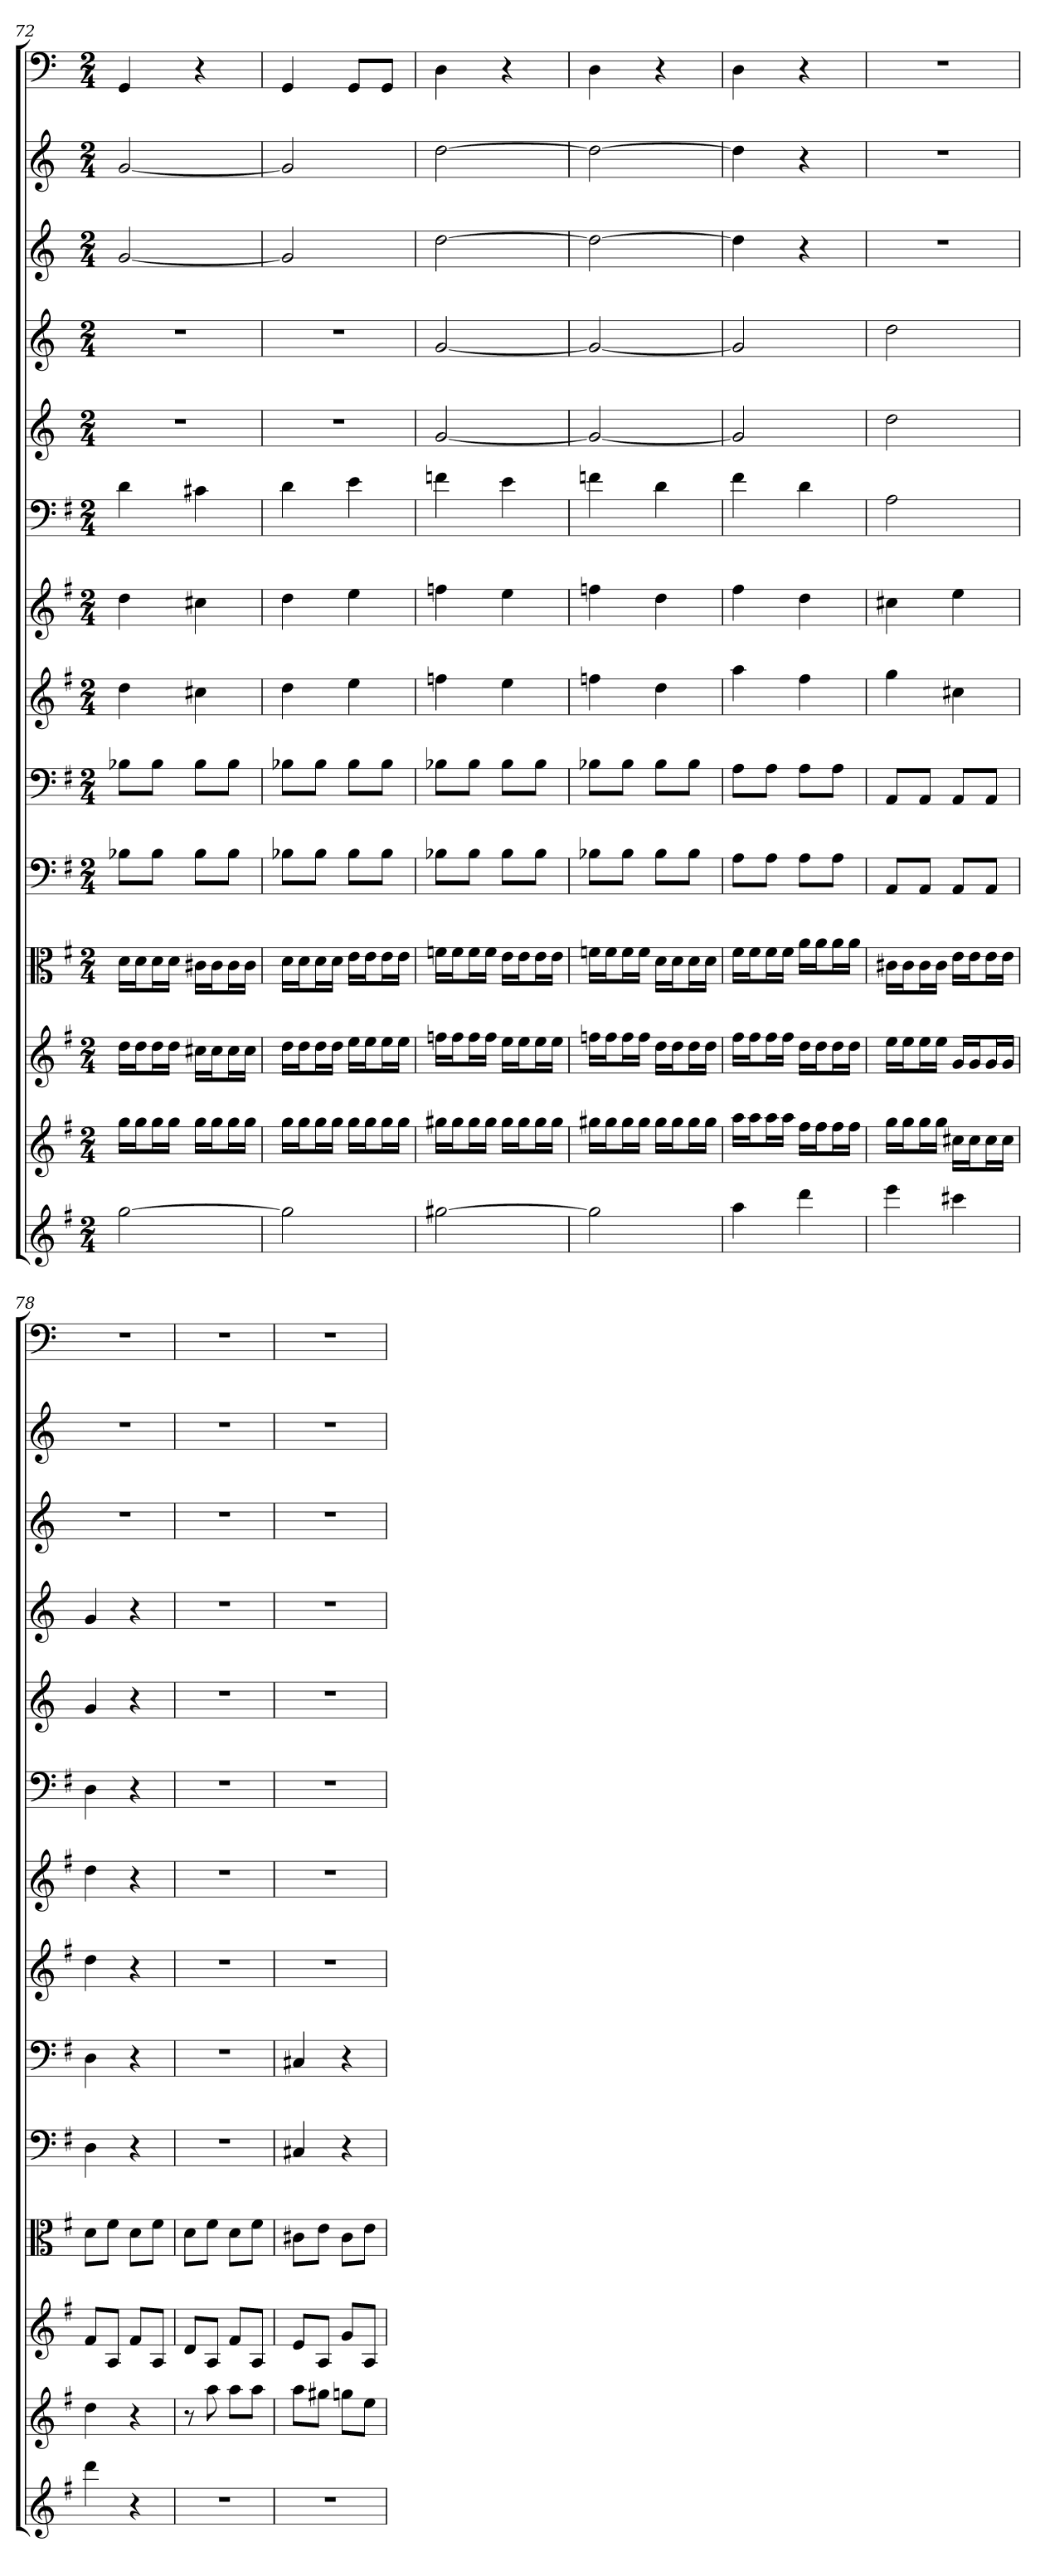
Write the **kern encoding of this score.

**kern	**kern	**kern	**kern	**kern	**kern	**kern	**kern	**kern	**kern	**kern	**kern	**kern	**kern
*part14	*part13	*part12	*part11	*part10	*part9	*part8	*part7	*part6	*part5	*part4	*part3	*part2	*part1
*staff14	*staff13	*staff12	*staff11	*staff10	*staff9	*staff8	*staff7	*staff6	*staff5	*staff4	*staff3	*staff2	*staff1
*	*	*	*clefC3	*clefF4	*clefF4	*	*	*clefF4	*	*	*	*	*clefF4
*k[f#]	*k[f#]	*k[f#]	*k[f#]	*k[f#]	*k[f#]	*k[f#]	*k[f#]	*k[f#]	*k[]	*k[]	*k[]	*k[]	*k[]
*M2/4	*M2/4	*M2/4	*M2/4	*M2/4	*M2/4	*M2/4	*M2/4	*M2/4	*M2/4	*M2/4	*M2/4	*M2/4	*M2/4
=72	=72	=72	=72	=72	=72	=72	=72	=72	=72	=72	=72	=72	=72
[2gg	16ggLL	16ddLL	16d\LL	8B-X\L	8B-X\L	4dd	4dd	4d	2r	2r	[2g	[2g	4GG
.	16ggJ	16ddJ	16d\J	.	.	.	.	.	.	.	.	.	.
.	16ggL	16ddL	16d\L	8B-\J	8B-\J	.	.	.	.	.	.	.	.
.	16ggJJ	16ddJJ	16d\JJ	.	.	.	.	.	.	.	.	.	.
.	16ggLL	16cc#XLL	16c#X\LL	8B-\L	8B-\L	4cc#X	4cc#X	4c#X	.	.	.	.	4r
.	16ggJ	16cc#J	16c#\J	.	.	.	.	.	.	.	.	.	.
.	16ggL	16cc#L	16c#\L	8B-\J	8B-\J	.	.	.	.	.	.	.	.
.	16ggJJ	16cc#JJ	16c#\JJ	.	.	.	.	.	.	.	.	.	.
=73	=73	=73	=73	=73	=73	=73	=73	=73	=73	=73	=73	=73	=73
2gg]	16ggLL	16ddLL	16d\LL	8B-X\L	8B-X\L	4dd	4dd	4d	2r	2r	2g]	2g]	4GG
.	16ggJ	16ddJ	16d\J	.	.	.	.	.	.	.	.	.	.
.	16ggL	16ddL	16d\L	8B-\J	8B-\J	.	.	.	.	.	.	.	.
.	16ggJJ	16ddJJ	16d\JJ	.	.	.	.	.	.	.	.	.	.
.	16ggLL	16eeLL	16e\LL	8B-\L	8B-\L	4ee	4ee	4e	.	.	.	.	8GG/L
.	16ggJ	16eeJ	16e\J	.	.	.	.	.	.	.	.	.	.
.	16ggL	16eeL	16e\L	8B-\J	8B-\J	.	.	.	.	.	.	.	8GG/J
.	16ggJJ	16eeJJ	16e\JJ	.	.	.	.	.	.	.	.	.	.
=74	=74	=74	=74	=74	=74	=74	=74	=74	=74	=74	=74	=74	=74
[2gg#X	16gg#XLL	16ffnLL	16fn\LL	8B-X\L	8B-X\L	4ffn	4ffn	4fn	[2g	[2g	[2dd	[2dd	4D
.	16gg#J	16ffJ	16f\J	.	.	.	.	.	.	.	.	.	.
.	16gg#L	16ffL	16f\L	8B-\J	8B-\J	.	.	.	.	.	.	.	.
.	16gg#JJ	16ffJJ	16f\JJ	.	.	.	.	.	.	.	.	.	.
.	16gg#LL	16eeLL	16e\LL	8B-\L	8B-\L	4ee	4ee	4e	.	.	.	.	4r
.	16gg#J	16eeJ	16e\J	.	.	.	.	.	.	.	.	.	.
.	16gg#L	16eeL	16e\L	8B-\J	8B-\J	.	.	.	.	.	.	.	.
.	16gg#JJ	16eeJJ	16e\JJ	.	.	.	.	.	.	.	.	.	.
=75	=75	=75	=75	=75	=75	=75	=75	=75	=75	=75	=75	=75	=75
2gg#]	16gg#XLL	16ffnLL	16fn\LL	8B-X\L	8B-X\L	4ffn	4ffn	4fn	2g_	2g_	2dd_	2dd_	4D
.	16gg#J	16ffJ	16f\J	.	.	.	.	.	.	.	.	.	.
.	16gg#L	16ffL	16f\L	8B-\J	8B-\J	.	.	.	.	.	.	.	.
.	16gg#JJ	16ffJJ	16f\JJ	.	.	.	.	.	.	.	.	.	.
.	16gg#LL	16ddLL	16d\LL	8B-\L	8B-\L	4dd	4dd	4d	.	.	.	.	4r
.	16gg#J	16ddJ	16d\J	.	.	.	.	.	.	.	.	.	.
.	16gg#L	16ddL	16d\L	8B-\J	8B-\J	.	.	.	.	.	.	.	.
.	16gg#JJ	16ddJJ	16d\JJ	.	.	.	.	.	.	.	.	.	.
=76	=76	=76	=76	=76	=76	=76	=76	=76	=76	=76	=76	=76	=76
4aa	16aaLL	16ff#LL	16f#\LL	8A\L	8A\L	4aa	4ff#	4f#	2g]	2g]	4dd]	4dd]	4D
.	16aaJ	16ff#J	16f#\J	.	.	.	.	.	.	.	.	.	.
.	16aaL	16ff#L	16f#\L	8A\J	8A\J	.	.	.	.	.	.	.	.
.	16aaJJ	16ff#JJ	16f#\JJ	.	.	.	.	.	.	.	.	.	.
4ddd	16ff#LL	16ddLL	16a\LL	8A\L	8A\L	4ff#	4dd	4d	.	.	4r	4r	4r
.	16ff#J	16ddJ	16a\J	.	.	.	.	.	.	.	.	.	.
.	16ff#L	16ddL	16a\L	8A\J	8A\J	.	.	.	.	.	.	.	.
.	16ff#JJ	16ddJJ	16a\JJ	.	.	.	.	.	.	.	.	.	.
=77	=77	=77	=77	=77	=77	=77	=77	=77	=77	=77	=77	=77	=77
4eee	16ggLL	16eeLL	16c#X\LL	8AA/L	8AA/L	4gg	4cc#X	2A	2dd	2dd	2r	2r	2r
.	16ggJ	16eeJ	16c#\J	.	.	.	.	.	.	.	.	.	.
.	16ggL	16eeL	16c#\L	8AA/J	8AA/J	.	.	.	.	.	.	.	.
.	16ggJJ	16eeJJ	16c#\JJ	.	.	.	.	.	.	.	.	.	.
4ccc#X	16cc#XLL	16gLL	16e\LL	8AA/L	8AA/L	4cc#X	4ee	.	.	.	.	.	.
.	16cc#J	16gJ	16e\J	.	.	.	.	.	.	.	.	.	.
.	16cc#L	16gL	16e\L	8AA/J	8AA/J	.	.	.	.	.	.	.	.
.	16cc#JJ	16gJJ	16e\JJ	.	.	.	.	.	.	.	.	.	.
=78	=78	=78	=78	=78	=78	=78	=78	=78	=78	=78	=78	=78	=78
4ddd	4dd	8f#L	8d\L	4D	4D	4dd	4dd	4D	4g	4g	2r	2r	2r
.	.	8AJ	8f#\J	.	.	.	.	.	.	.	.	.	.
4r	4r	8f#L	8d\L	4r	4r	4r	4r	4r	4r	4r	.	.	.
.	.	8AJ	8f#\J	.	.	.	.	.	.	.	.	.	.
=79	=79	=79	=79	=79	=79	=79	=79	=79	=79	=79	=79	=79	=79
2r	8r	8dL	8d\L	2r	2r	2r	2r	2r	2r	2r	2r	2r	2r
.	8aa	8AJ	8f#\J	.	.	.	.	.	.	.	.	.	.
.	8aaL	8f#L	8d\L	.	.	.	.	.	.	.	.	.	.
.	8aaJ	8AJ	8f#\J	.	.	.	.	.	.	.	.	.	.
=80	=80	=80	=80	=80	=80	=80	=80	=80	=80	=80	=80	=80	=80
2r	8aaL	8eL	8c#X\L	4C#X	4C#X	2r	2r	2r	2r	2r	2r	2r	2r
.	8gg#XJ	8AJ	8e\J	.	.	.	.	.	.	.	.	.	.
.	8ggnL	8gL	8c#\L	4r	4r	.	.	.	.	.	.	.	.
.	8eeJ	8AJ	8e\J	.	.	.	.	.	.	.	.	.	.
=	=	=	=	=	=	=	=	=	=	=	=	=	=
*-	*-	*-	*-	*-	*-	*-	*-	*-	*-	*-	*-	*-	*-
